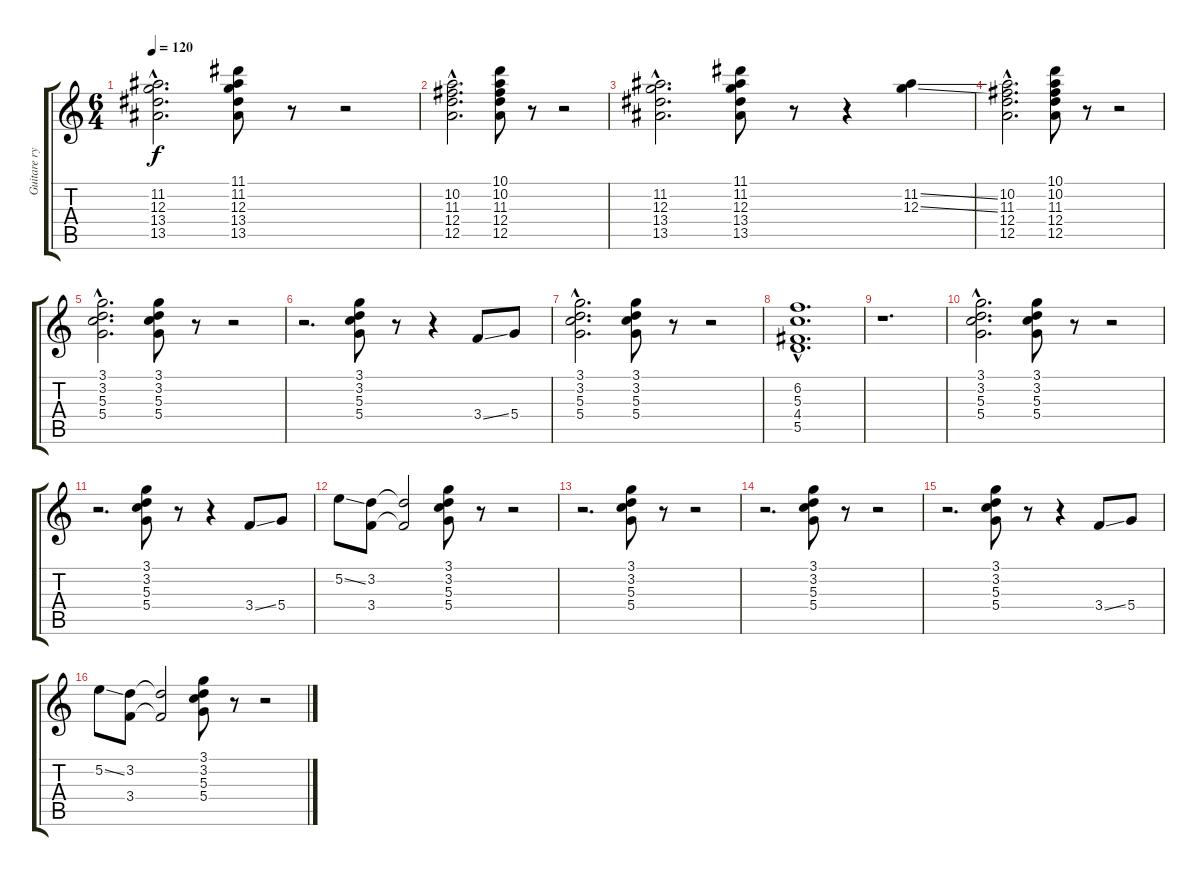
\track ("Guitare rythmique" "Guitare ry") {instrument electricguitarclean}
\staff {score tabs}
\tuning (E4 B3 G3 D3 A2 E2) {hide}
\ts (6 4)
\tempo 120
\clef g2
\ks c
(11.2{hac} 12.3{hac} 13.4{hac} 13.5{hac}).2{d dy f} (11.1 11.2 12.3 13.4 13.5).8 r.8 r.2 |
(10.2{hac} 11.3{hac} 12.4{hac} 12.5{hac}).2{d} (10.1 10.2 11.3 12.4 12.5).8 r.8 r.2 |
(11.2{hac} 12.3{hac} 13.4{hac} 13.5{hac}).2{d} (11.1 11.2 12.3 13.4 13.5).8 r.8 r.4 (11.2{ss} 12.3{ss}).4 |
(10.2{hac} 11.3{hac} 12.4{hac} 12.5{hac}).2{d} (10.1 10.2 11.3 12.4 12.5).8 r.8 r.2 |
(3.1{hac} 3.2{hac} 5.3{hac} 5.4{hac}).2{d} (3.1 3.2 5.3 5.4).8 r.8 r.2 |
r.2{d} (3.1 3.2 5.3 5.4).8 r.8 r.4 3.4{ss}.8 5.4.8 |
(3.1{hac} 3.2{hac} 5.3{hac} 5.4{hac}).2{d} (3.1 3.2 5.3 5.4).8 r.8 r.2 |
(6.2{hac} 5.3{hac} 4.4{hac} 5.5{hac}).1{d} |
r.1{d} |
(3.1{hac} 3.2{hac} 5.3{hac} 5.4{hac}).2{d} (3.1 3.2 5.3 5.4).8 r.8 r.2 |
r.2{d} (3.1 3.2 5.3 5.4).8 r.8 r.4 3.4{ss}.8 5.4.8 |
5.2{ss}.8 (3.2 3.4).8 (3.2{t} 3.4{t}).2 (3.1 3.2 5.3 5.4).8 r.8 r.2 |
r.2{d} (3.1 3.2 5.3 5.4).8 r.8 r.2 |
r.2{d} (3.1 3.2 5.3 5.4).8 r.8 r.2 |
r.2{d} (3.1 3.2 5.3 5.4).8 r.8 r.4 3.4{ss}.8 5.4.8 |
5.2{ss}.8 (3.2 3.4).8 (3.2{t} 3.4{t}).2 (3.1 3.2 5.3 5.4).8 r.8 r.2
